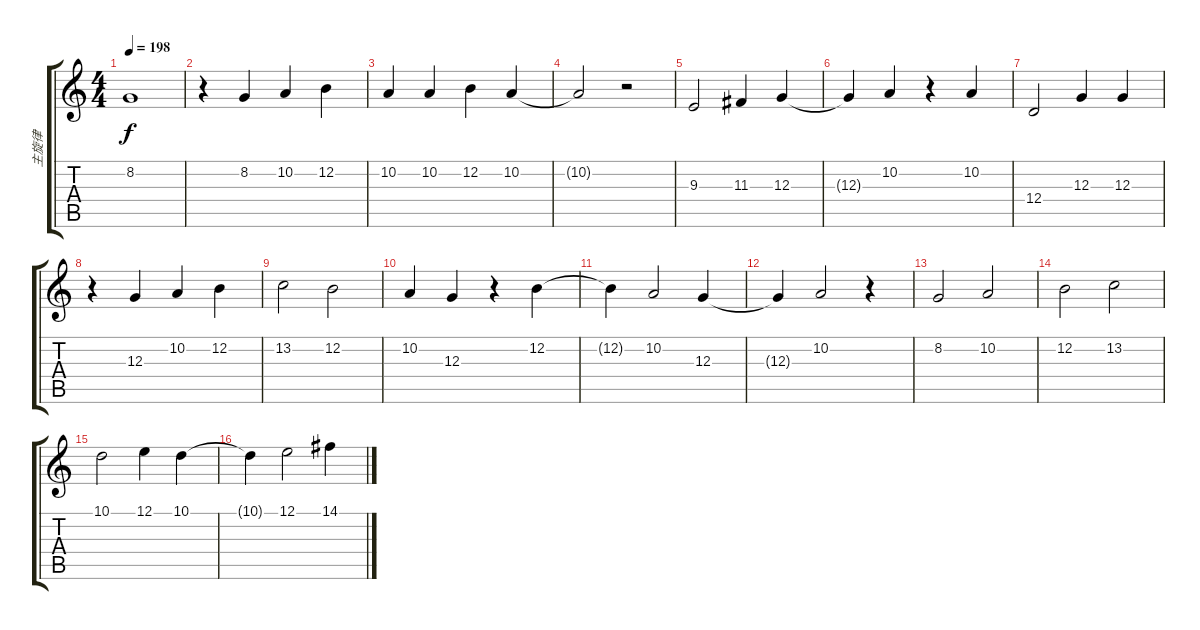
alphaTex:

\track ("主旋律" "主旋律") {instrument harmonica}
\staff {score tabs}
\tuning (E4 B3 G3 D3 A2 E2) {hide}
\ts (4 4)
\tempo 198
\clef g2
\ks c
8.2.1{dy f} |
r.4 8.2.4 10.2.4 12.2.4 |
10.2.4 10.2.4 12.2.4 10.2.4 |
10.2{t}.2 r.2 |
9.3.2 11.3.4 12.3.4 |
12.3{t}.4 10.2.4 r.4 10.2.4 |
12.4.2 12.3.4 12.3.4 |
r.4 12.3.4 10.2.4 12.2.4 |
13.2.2 12.2.2 |
10.2.4 12.3.4 r.4 12.2.4 |
12.2{t}.4 10.2.2 12.3.4 |
12.3{t}.4 10.2.2 r.4 |
8.2.2 10.2.2 |
12.2.2 13.2.2 |
10.1.2 12.1.4 10.1.4 |
10.1{t}.4 12.1.2 14.1.4
